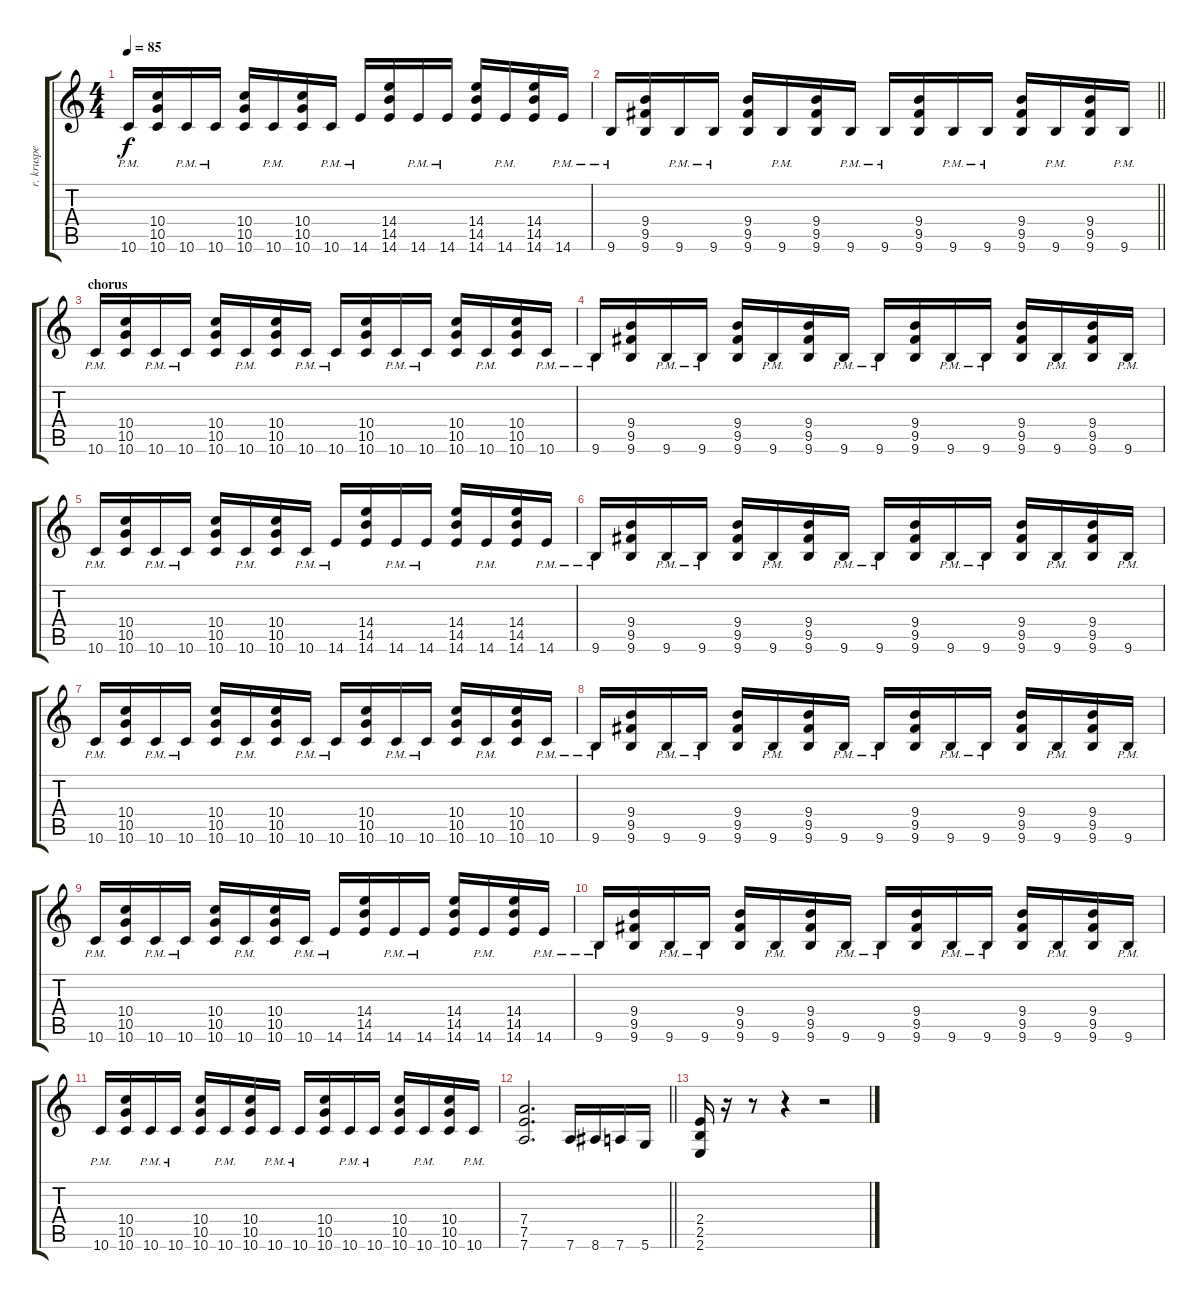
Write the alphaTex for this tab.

\track ("r. kruspe - guitar" "r. kruspe ") {instrument distortionguitar}
\staff {score tabs}
\tuning (E4 B3 G3 D3 A2 D2) {hide}
\ts (4 4)
\tempo 85
\clef g2
\ks c
10.6{pm}.16{dy f} (10.4 10.5 10.6).16 10.6{pm}.16 10.6{pm}.16 (10.4 10.5 10.6).16 10.6{pm}.16 (10.4 10.5 10.6).16 10.6{pm}.16 14.6{pm}.16 (14.4 14.5 14.6).16 14.6{pm}.16 14.6{pm}.16 (14.4 14.5 14.6).16 14.6{pm}.16 (14.4 14.5 14.6).16 14.6{pm}.16 |
\barLineRight lightlight
9.6{pm}.16 (9.4 9.5 9.6).16 9.6{pm}.16 9.6{pm}.16 (9.4 9.5 9.6).16 9.6{pm}.16 (9.4 9.5 9.6).16 9.6{pm}.16 9.6{pm}.16 (9.4 9.5 9.6).16 9.6{pm}.16 9.6{pm}.16 (9.4 9.5 9.6).16 9.6{pm}.16 (9.4 9.5 9.6).16 9.6{pm}.16 |
\section ("" "chorus")
10.6{pm}.16 (10.4 10.5 10.6).16 10.6{pm}.16 10.6{pm}.16 (10.4 10.5 10.6).16 10.6{pm}.16 (10.4 10.5 10.6).16 10.6{pm}.16 10.6{pm}.16 (10.4 10.5 10.6).16 10.6{pm}.16 10.6{pm}.16 (10.4 10.5 10.6).16 10.6{pm}.16 (10.4 10.5 10.6).16 10.6{pm}.16 |
9.6{pm}.16 (9.4 9.5 9.6).16 9.6{pm}.16 9.6{pm}.16 (9.4 9.5 9.6).16 9.6{pm}.16 (9.4 9.5 9.6).16 9.6{pm}.16 9.6{pm}.16 (9.4 9.5 9.6).16 9.6{pm}.16 9.6{pm}.16 (9.4 9.5 9.6).16 9.6{pm}.16 (9.4 9.5 9.6).16 9.6{pm}.16 |
10.6{pm}.16 (10.4 10.5 10.6).16 10.6{pm}.16 10.6{pm}.16 (10.4 10.5 10.6).16 10.6{pm}.16 (10.4 10.5 10.6).16 10.6{pm}.16 14.6{pm}.16 (14.4 14.5 14.6).16 14.6{pm}.16 14.6{pm}.16 (14.4 14.5 14.6).16 14.6{pm}.16 (14.4 14.5 14.6).16 14.6{pm}.16 |
9.6{pm}.16 (9.4 9.5 9.6).16 9.6{pm}.16 9.6{pm}.16 (9.4 9.5 9.6).16 9.6{pm}.16 (9.4 9.5 9.6).16 9.6{pm}.16 9.6{pm}.16 (9.4 9.5 9.6).16 9.6{pm}.16 9.6{pm}.16 (9.4 9.5 9.6).16 9.6{pm}.16 (9.4 9.5 9.6).16 9.6{pm}.16 |
10.6{pm}.16 (10.4 10.5 10.6).16 10.6{pm}.16 10.6{pm}.16 (10.4 10.5 10.6).16 10.6{pm}.16 (10.4 10.5 10.6).16 10.6{pm}.16 10.6{pm}.16 (10.4 10.5 10.6).16 10.6{pm}.16 10.6{pm}.16 (10.4 10.5 10.6).16 10.6{pm}.16 (10.4 10.5 10.6).16 10.6{pm}.16 |
9.6{pm}.16 (9.4 9.5 9.6).16 9.6{pm}.16 9.6{pm}.16 (9.4 9.5 9.6).16 9.6{pm}.16 (9.4 9.5 9.6).16 9.6{pm}.16 9.6{pm}.16 (9.4 9.5 9.6).16 9.6{pm}.16 9.6{pm}.16 (9.4 9.5 9.6).16 9.6{pm}.16 (9.4 9.5 9.6).16 9.6{pm}.16 |
10.6{pm}.16 (10.4 10.5 10.6).16 10.6{pm}.16 10.6{pm}.16 (10.4 10.5 10.6).16 10.6{pm}.16 (10.4 10.5 10.6).16 10.6{pm}.16 14.6{pm}.16 (14.4 14.5 14.6).16 14.6{pm}.16 14.6{pm}.16 (14.4 14.5 14.6).16 14.6{pm}.16 (14.4 14.5 14.6).16 14.6{pm}.16 |
9.6{pm}.16 (9.4 9.5 9.6).16 9.6{pm}.16 9.6{pm}.16 (9.4 9.5 9.6).16 9.6{pm}.16 (9.4 9.5 9.6).16 9.6{pm}.16 9.6{pm}.16 (9.4 9.5 9.6).16 9.6{pm}.16 9.6{pm}.16 (9.4 9.5 9.6).16 9.6{pm}.16 (9.4 9.5 9.6).16 9.6{pm}.16 |
10.6{pm}.16 (10.4 10.5 10.6).16 10.6{pm}.16 10.6{pm}.16 (10.4 10.5 10.6).16 10.6{pm}.16 (10.4 10.5 10.6).16 10.6{pm}.16 10.6{pm}.16 (10.4 10.5 10.6).16 10.6{pm}.16 10.6{pm}.16 (10.4 10.5 10.6).16 10.6{pm}.16 (10.4 10.5 10.6).16 10.6{pm}.16 |
\barLineRight lightlight
(7.4 7.5 7.6).2{d} 7.6.16 8.6.16 7.6.16 5.6.16 |
(2.4 2.5 2.6).16 r.16 r.8 r.4 r.2
